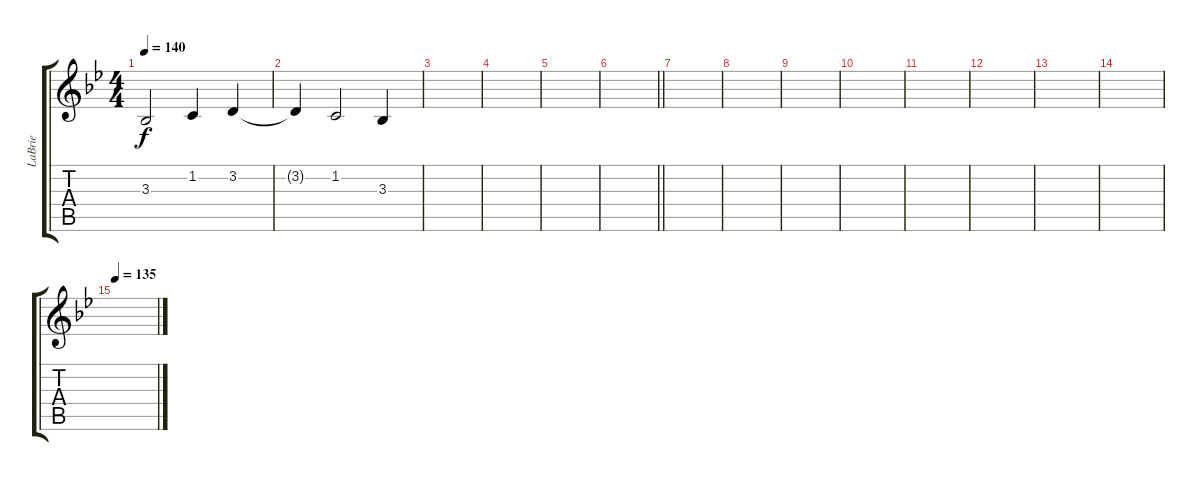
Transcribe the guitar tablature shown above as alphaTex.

\track ("LaBrie" "LaBrie") {instrument stringensemble1}
\staff {score tabs}
\tuning (E4 B3 G3 D3 A2 E2) {hide}
\ts (4 4)
\tempo 140
\clef g2
\ks bb
3.3.2{dy f} 1.2.4 3.2.4 |
3.2{t}.4 1.2.2 3.3.4{volume 5} |
|
|
|
\barLineRight lightlight
|
|
|
|
|
|
|
|
|
\tempo 135
